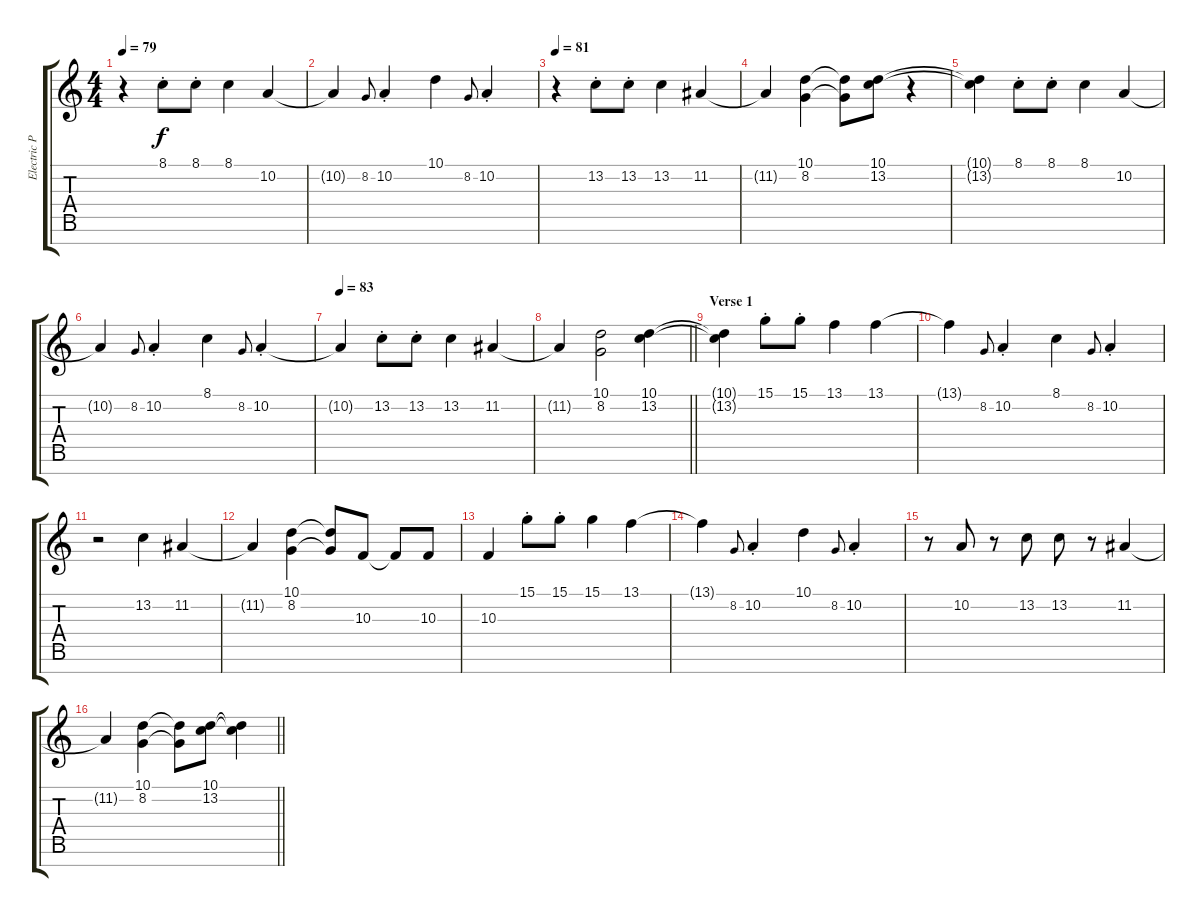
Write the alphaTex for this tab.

\track ("Electric Piano R (Keith)" "Electric P") {instrument electricpiano2}
\staff {score tabs}
\tuning (E4 B3 G3 D3 A2 E2 B1) {hide}
\ts (4 4)
\tempo 79
\clef g2
\ks c
r.4{dy f} 8.1{st}.8 8.1{st}.8 8.1.4 10.2.4 |
10.2{t}.4 8.2.8{gr onbeat} 10.2{st}.4 10.1.4 8.2.8{gr onbeat} 10.2{st}.4 |
\tempo 81
r.4 13.2{st}.8 13.2{st}.8 13.2.4 11.2.4 |
11.2{t}.4 (10.1 8.2).4 (10.1{t} 8.2{t}).8 (10.1 13.2).8 r.4 |
(10.1{t} 13.2{t}).4 8.1{st}.8 8.1{st}.8 8.1.4 10.2.4 |
10.2{t}.4 8.2.8{gr onbeat} 10.2{st}.4 8.1.4 8.2.8{gr onbeat} 10.2{st}.4 |
\tempo 83
10.2{t}.4 13.2{st}.8 13.2{st}.8 13.2.4 11.2.4 |
\barLineRight lightlight
11.2{t}.4 (10.1 8.2).2 (10.1 13.2).4 |
\section ("" "Verse 1")
(10.1{t} 13.2{t}).4 15.1{st}.8 15.1{st}.8 13.1.4 13.1.4 |
13.1{t}.4 8.2.8{gr onbeat} 10.2{st}.4 8.1.4 8.2.8{gr onbeat} 10.2{st}.4 |
r.2 13.2.4 11.2.4 |
11.2{t}.4 (10.1 8.2).4 (10.1{t} 8.2{t}).8 10.3.8 10.3{t}.8 10.3.8 |
10.3.4 15.1{st}.8 15.1{st}.8 15.1.4 13.1.4 |
13.1{t}.4 8.2.8{gr onbeat} 10.2{st}.4 10.1.4 8.2.8{gr onbeat} 10.2{st}.4 |
r.8 10.2.8 r.8 13.2.8 13.2.8 r.8 11.2.4 |
\barLineRight lightlight
11.2{t}.4 (10.1 8.2).4 (10.1{t} 8.2{t}).8 (10.1 13.2).8 (10.1{t} 13.2{t}).4
